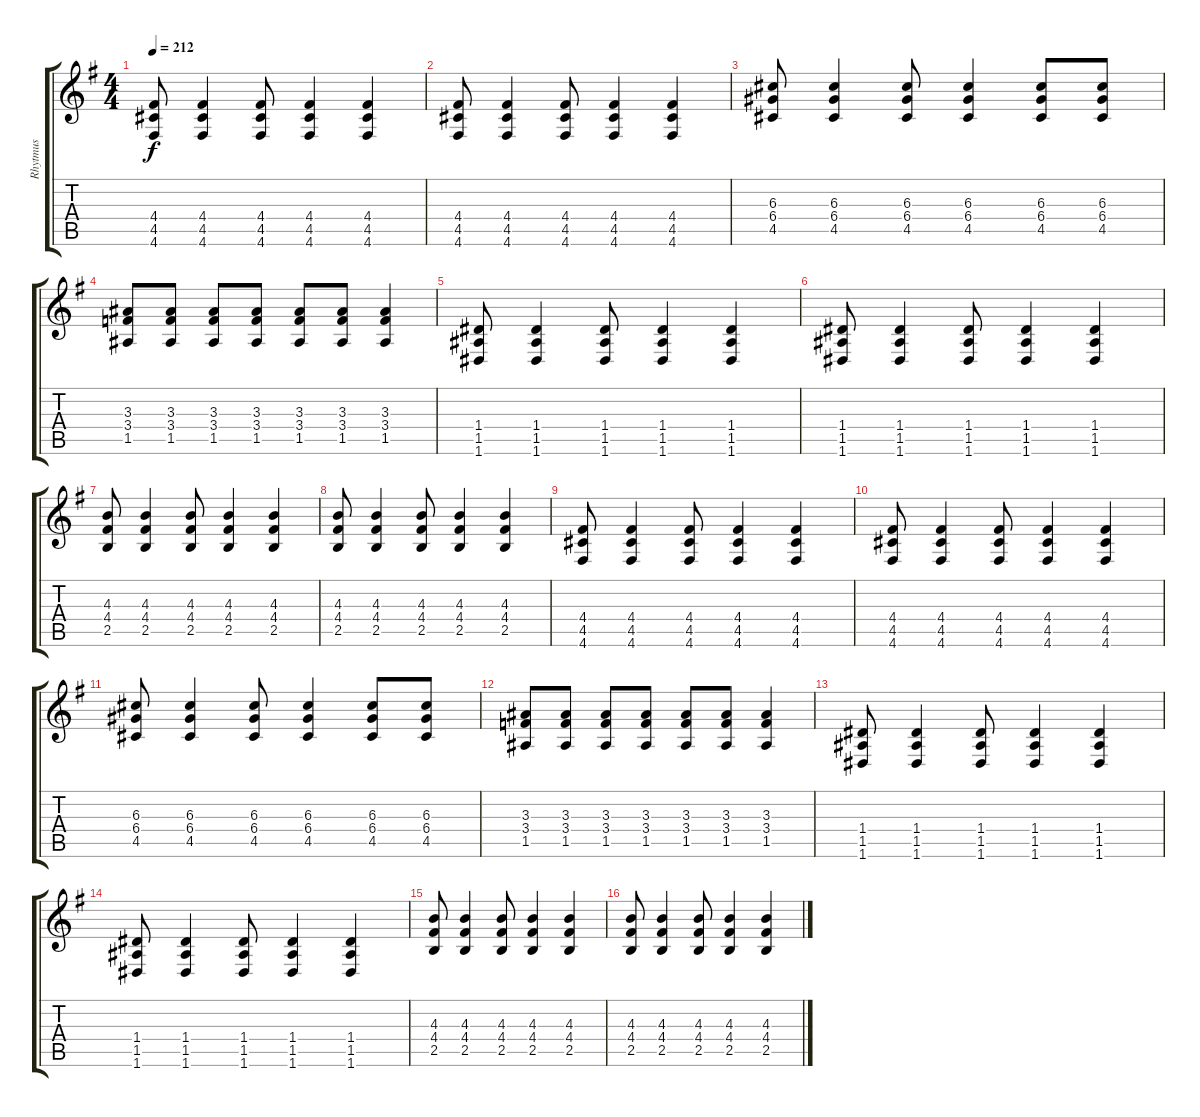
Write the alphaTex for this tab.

\track ("Rhytmus" "Rhytmus") {instrument distortionguitar}
\staff {score tabs}
\tuning (E4 B3 G3 D3 A2 D2) {hide}
\ts (4 4)
\tempo 212
\clef g2
\ks eminor
(4.4 4.5 4.6).8{dy f} (4.4 4.5 4.6).4 (4.4 4.5 4.6).8 (4.4 4.5 4.6).4 (4.4 4.5 4.6).4 |
(4.4 4.5 4.6).8 (4.4 4.5 4.6).4 (4.4 4.5 4.6).8 (4.4 4.5 4.6).4 (4.4 4.5 4.6).4 |
(6.3 6.4 4.5).8 (6.3 6.4 4.5).4 (6.3 6.4 4.5).8 (6.3 6.4 4.5).4 (6.3 6.4 4.5).8 (6.3 6.4 4.5).8 |
(3.3 3.4 1.5).8 (3.3 3.4 1.5).8 (3.3 3.4 1.5).8 (3.3 3.4 1.5).8 (3.3 3.4 1.5).8 (3.3 3.4 1.5).8 (3.3 3.4 1.5).4 |
(1.4 1.5 1.6).8 (1.4 1.5 1.6).4 (1.4 1.5 1.6).8 (1.4 1.5 1.6).4 (1.4 1.5 1.6).4 |
(1.4 1.5 1.6).8 (1.4 1.5 1.6).4 (1.4 1.5 1.6).8 (1.4 1.5 1.6).4 (1.4 1.5 1.6).4 |
(4.3 4.4 2.5).8 (4.3 4.4 2.5).4 (4.3 4.4 2.5).8 (4.3 4.4 2.5).4 (4.3 4.4 2.5).4 |
(4.3 4.4 2.5).8 (4.3 4.4 2.5).4 (4.3 4.4 2.5).8 (4.3 4.4 2.5).4 (4.3 4.4 2.5).4 |
(4.4 4.5 4.6).8 (4.4 4.5 4.6).4 (4.4 4.5 4.6).8 (4.4 4.5 4.6).4 (4.4 4.5 4.6).4 |
(4.4 4.5 4.6).8 (4.4 4.5 4.6).4 (4.4 4.5 4.6).8 (4.4 4.5 4.6).4 (4.4 4.5 4.6).4 |
(6.3 6.4 4.5).8 (6.3 6.4 4.5).4 (6.3 6.4 4.5).8 (6.3 6.4 4.5).4 (6.3 6.4 4.5).8 (6.3 6.4 4.5).8 |
(3.3 3.4 1.5).8 (3.3 3.4 1.5).8 (3.3 3.4 1.5).8 (3.3 3.4 1.5).8 (3.3 3.4 1.5).8 (3.3 3.4 1.5).8 (3.3 3.4 1.5).4 |
(1.4 1.5 1.6).8 (1.4 1.5 1.6).4 (1.4 1.5 1.6).8 (1.4 1.5 1.6).4 (1.4 1.5 1.6).4 |
(1.4 1.5 1.6).8 (1.4 1.5 1.6).4 (1.4 1.5 1.6).8 (1.4 1.5 1.6).4 (1.4 1.5 1.6).4 |
(4.3 4.4 2.5).8 (4.3 4.4 2.5).4 (4.3 4.4 2.5).8 (4.3 4.4 2.5).4 (4.3 4.4 2.5).4 |
(4.3 4.4 2.5).8 (4.3 4.4 2.5).4 (4.3 4.4 2.5).8 (4.3 4.4 2.5).4 (4.3 4.4 2.5).4
